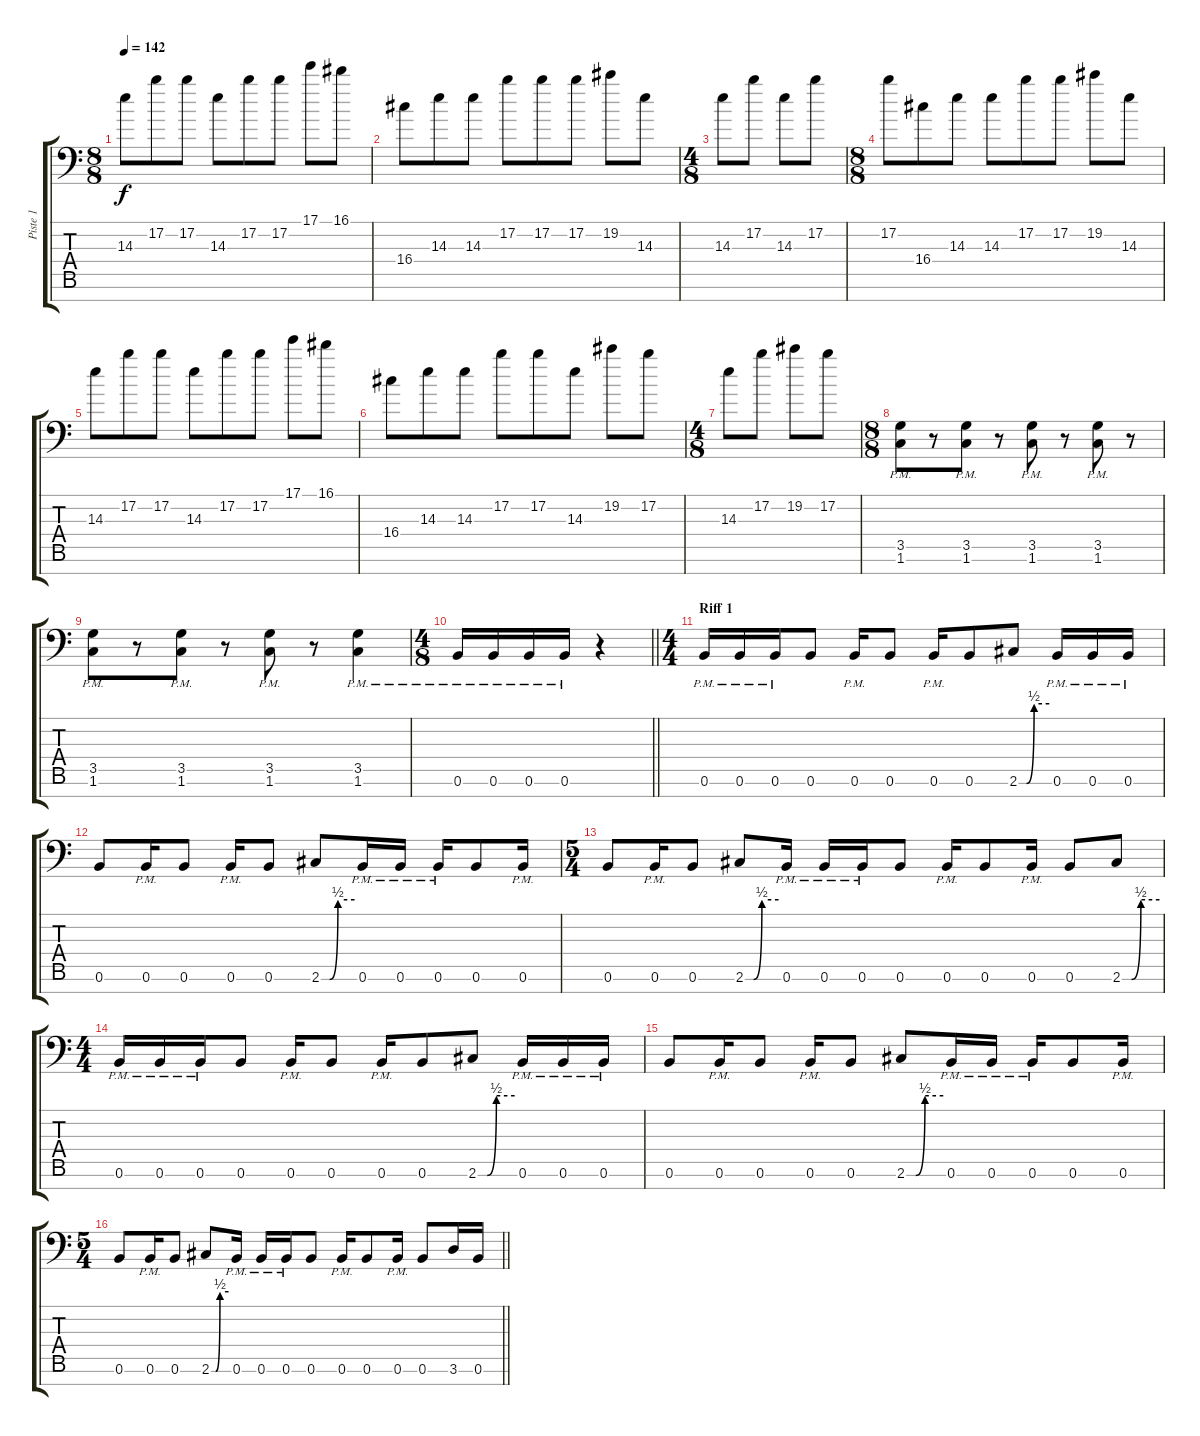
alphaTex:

\track ("Piste 1" "Piste 1") {instrument distortionguitar}
\staff {score tabs}
\tuning (B3 Gb3 D3 A2 E2 B1 Gb1) {hide}
\ts (8 8)
\tempo 142
\clef f4
\ks c
14.3.8{dy f} 17.2.8 17.2.8 14.3.8 17.2.8 17.2.8 17.1.8 16.1.8 |
16.4.8 14.3.8 14.3.8 17.2.8 17.2.8 17.2.8 19.2.8 14.3.8 |
\ts (4 8)
14.3.8 17.2.8 14.3.8 17.2.8 |
\ts (8 8)
17.2.8 16.4.8 14.3.8 14.3.8 17.2.8 17.2.8 19.2.8 14.3.8 |
14.3.8 17.2.8 17.2.8 14.3.8 17.2.8 17.2.8 17.1.8 16.1.8 |
16.4.8 14.3.8 14.3.8 17.2.8 17.2.8 14.3.8 19.2.8 17.2.8 |
\ts (4 8)
14.3.8 17.2.8 19.2.8 17.2.8 |
\ts (8 8)
(3.5{pm} 1.6{pm}).8{volume 14 balance 13} r.8 (3.5{pm} 1.6{pm}).8 r.8 (3.5{pm} 1.6{pm}).8 r.8 (3.5{pm} 1.6{pm}).8 r.8 |
(3.5{pm} 1.6{pm}).8 r.8 (3.5{pm} 1.6{pm}).8 r.8 (3.5{pm} 1.6{pm}).8 r.8 (3.5{pm} 1.6{pm}).4 |
\ts (4 8)
\barLineRight lightlight
0.6{pm}.16 0.6{pm}.16 0.6{pm}.16 0.6{pm}.16 r.4 |
\ts (4 4)
\section ("" "Riff 1")
0.6{pm}.16 0.6{pm}.16 0.6{pm}.16 0.6.8 0.6{pm}.16 0.6.8 0.6{pm}.16 0.6.8 2.6{be (custom 0 0 15 0 30 2 60 2)}.8 0.6{pm}.16 0.6{pm}.16 0.6{pm}.16 |
0.6.8 0.6{pm}.16 0.6.8 0.6{pm}.16 0.6.8 2.6{be (custom 0 0 15 0 30 2 60 2)}.8 0.6{pm}.16 0.6{pm}.16 0.6{pm}.16 0.6.8 0.6{pm}.16 |
\ts (5 4)
0.6.8 0.6{pm}.16 0.6.8 2.6{be (custom 0 0 15 0 30 2 60 2)}.8 0.6{pm}.16 0.6{pm}.16 0.6{pm}.16 0.6.8 0.6{pm}.16 0.6.8 0.6{pm}.16 0.6.8 2.6{be (custom 0 0 15 0 30 2 60 2)}.8 |
\ts (4 4)
0.6{pm}.16 0.6{pm}.16 0.6{pm}.16 0.6.8 0.6{pm}.16 0.6.8 0.6{pm}.16 0.6.8 2.6{be (custom 0 0 15 0 30 2 60 2)}.8 0.6{pm}.16 0.6{pm}.16 0.6{pm}.16 |
0.6.8 0.6{pm}.16 0.6.8 0.6{pm}.16 0.6.8 2.6{be (custom 0 0 15 0 30 2 60 2)}.8 0.6{pm}.16 0.6{pm}.16 0.6{pm}.16 0.6.8 0.6{pm}.16 |
\ts (5 4)
\barLineRight lightlight
0.6.8 0.6{pm}.16 0.6.8 2.6{be (custom 0 0 15 0 30 2 60 2)}.8 0.6{pm}.16 0.6{pm}.16 0.6{pm}.16 0.6.8 0.6{pm}.16 0.6.8 0.6{pm}.16 0.6.8 3.6.16 0.6.16
